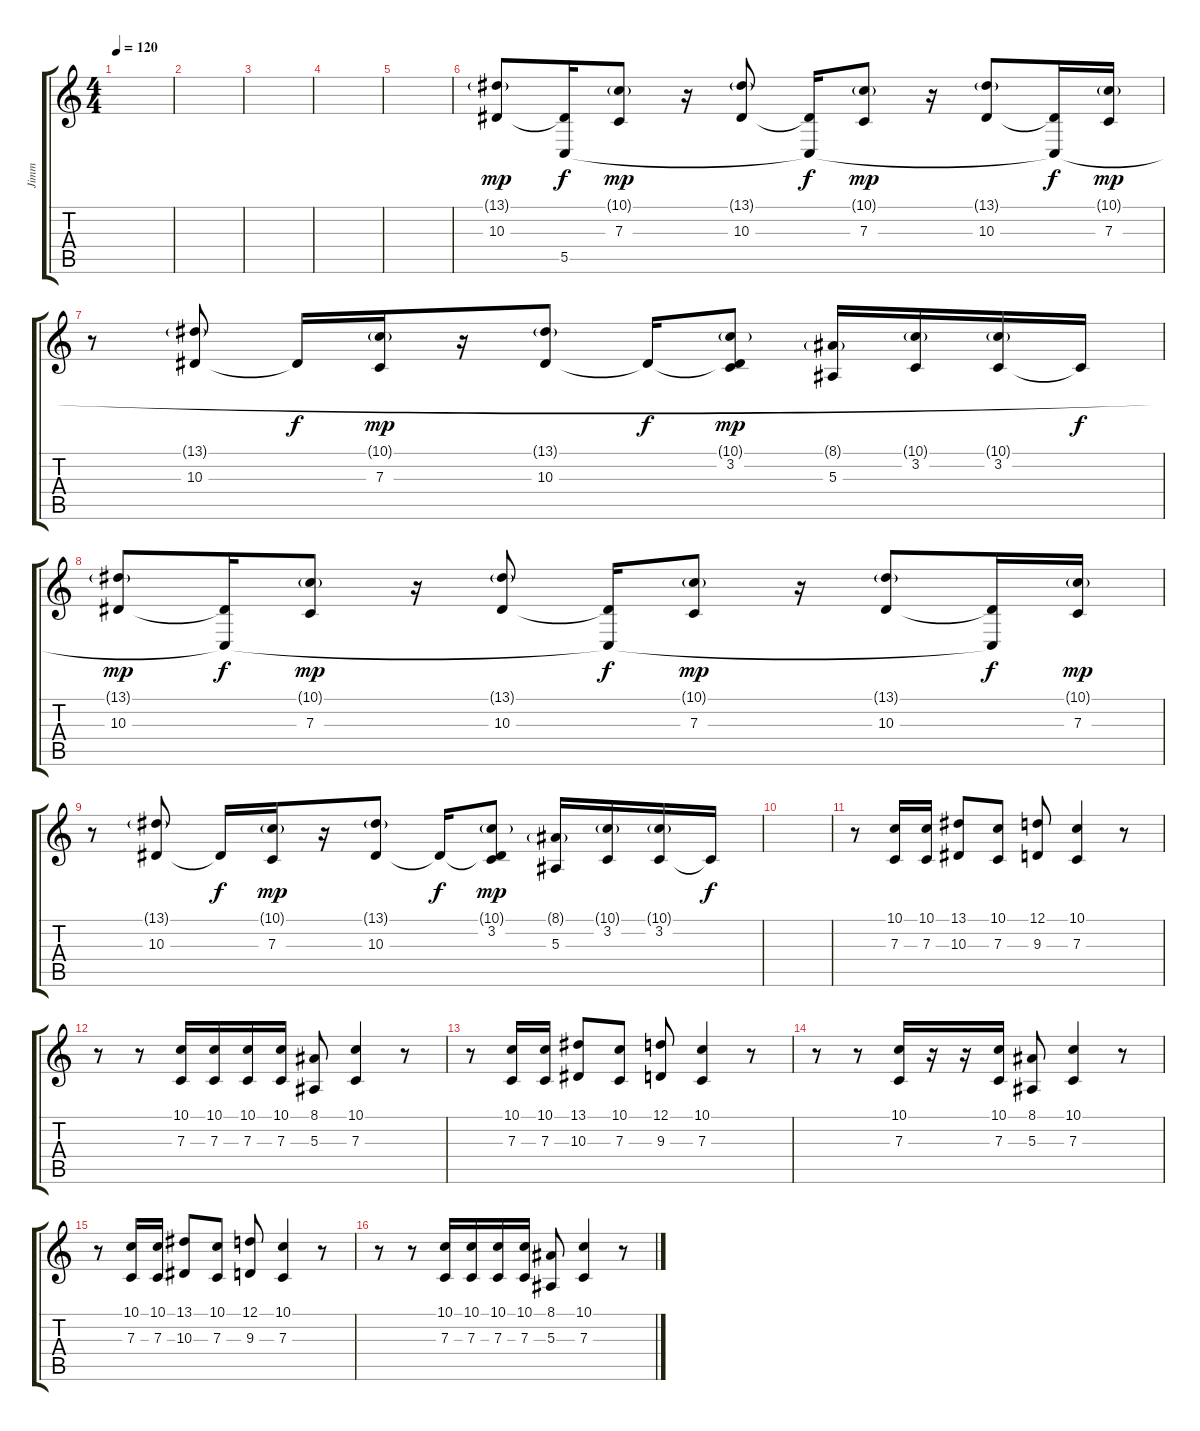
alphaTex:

\track ("Jimm" "Jimm") {instrument brasssection}
\staff {score tabs}
\tuning (D4 A3 F3 C3 G2 C2) {hide}
\ts (4 4)
\tempo 120
\clef g2
\ks c
|
|
|
|
|
(13.1{g} 10.3).8{dy mp} (10.3{t} 5.5).16{dy f} (10.1{g} 7.3).8{dy mp} r.16 (13.1{g} 10.3).8 (10.3{t} 5.5{t}).16{dy f} (10.1{g} 7.3).8{dy mp} r.16 (13.1{g} 10.3).8 (10.3{t} 5.5{t}).16{dy f} (10.1{g} 7.3).16{dy mp} |
r.8 (13.1{g} 10.3).8 10.3{t}.16{dy f} (10.1{g} 7.3).16{dy mp} r.16 (13.1{g} 10.3).8 10.3{t}.16{dy f} (10.1{g} 3.2 10.3{t}).8{dy mp} (8.1{g} 5.3).16 (10.1{g} 3.2).16 (10.1{g} 3.2).16 3.2{t}.16{dy f} |
(13.1{g} 10.3).8{dy mp} (10.3{t} 5.5{t}).16{dy f} (10.1{g} 7.3).8{dy mp} r.16 (13.1{g} 10.3).8 (10.3{t} 5.5{t}).16{dy f} (10.1{g} 7.3).8{dy mp} r.16 (13.1{g} 10.3).8 (10.3{t} 5.5{t}).16{dy f} (10.1{g} 7.3).16{dy mp} |
r.8 (13.1{g} 10.3).8 10.3{t}.16{dy f} (10.1{g} 7.3).16{dy mp} r.16 (13.1{g} 10.3).8 10.3{t}.16{dy f} (10.1{g} 3.2 10.3{t}).8{dy mp} (8.1{g} 5.3).16 (10.1{g} 3.2).16 (10.1{g} 3.2).16 3.2{t}.16{dy f} |
|
r.8 (10.1 7.3).16 (10.1 7.3).16 (13.1 10.3).8 (10.1 7.3).8 (12.1 9.3).8 (10.1 7.3).4 r.8 |
r.8 r.8 (10.1 7.3).16 (10.1 7.3).16 (10.1 7.3).16 (10.1 7.3).16 (8.1 5.3).8 (10.1 7.3).4 r.8 |
r.8 (10.1 7.3).16 (10.1 7.3).16 (13.1 10.3).8 (10.1 7.3).8 (12.1 9.3).8 (10.1 7.3).4 r.8 |
r.8 r.8 (10.1 7.3).16 r.16 r.16 (10.1 7.3).16 (8.1 5.3).8 (10.1 7.3).4 r.8 |
r.8 (10.1 7.3).16 (10.1 7.3).16 (13.1 10.3).8 (10.1 7.3).8 (12.1 9.3).8 (10.1 7.3).4 r.8 |
r.8 r.8 (10.1 7.3).16 (10.1 7.3).16 (10.1 7.3).16 (10.1 7.3).16 (8.1 5.3).8 (10.1 7.3).4 r.8
